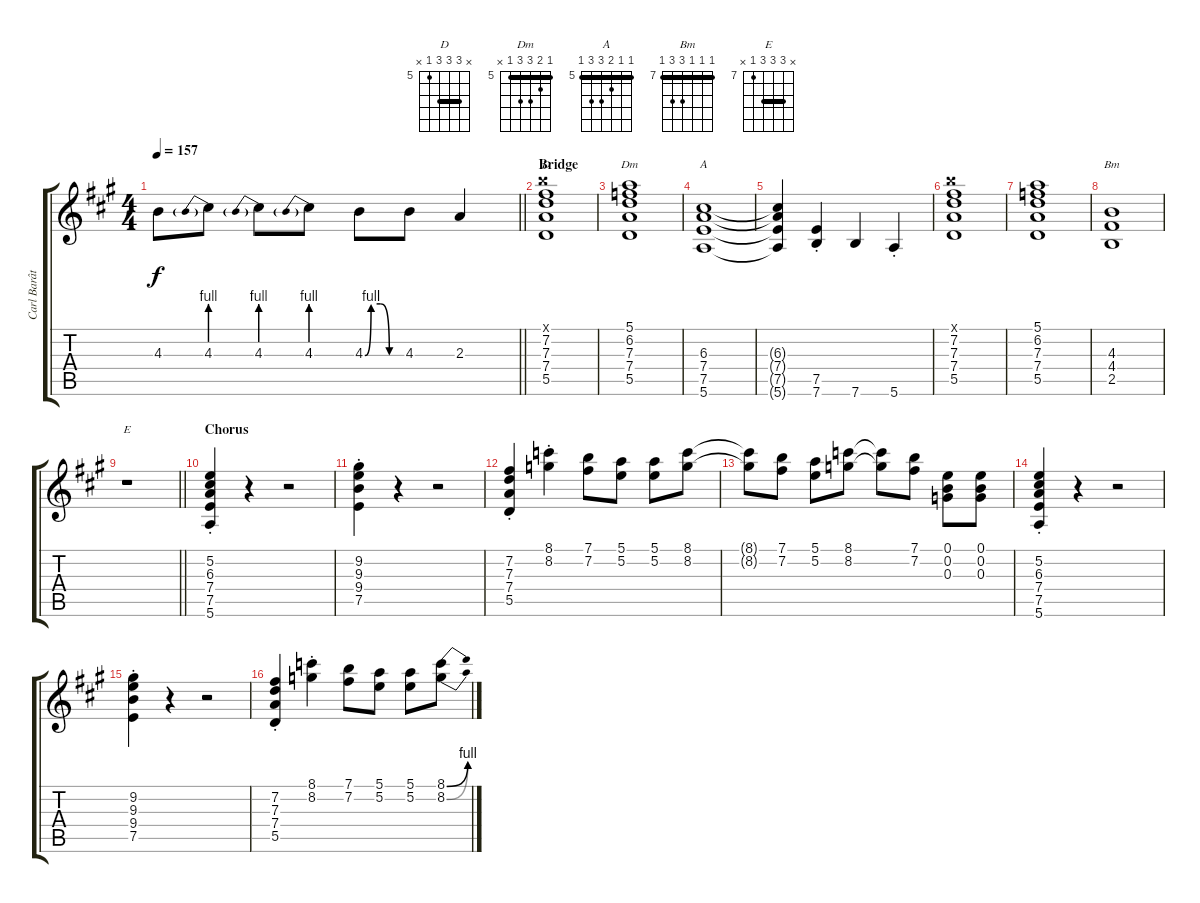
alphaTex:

\track ("Carl Barât" "Carl Barât") {instrument overdrivenguitar}
\staff {score tabs}
\tuning (E4 B3 G3 D3 A2 E2) {hide}
\chord ("D" x 7 7 7 5 x) {firstfret 5 barre 7}
\chord ("Dm" 5 6 7 7 5 x) {firstfret 5 barre 5}
\chord ("A" 5 5 6 7 7 5) {firstfret 5 barre 5}
\chord ("Bm" 7 7 7 9 9 7) {firstfret 7 barre 7}
\chord ("E" x 9 9 9 7 x) {firstfret 7 barre 9}
\ts (4 4)
\tempo 157
\clef g2
\barLineRight lightlight
\ks a
4.3{t}.8{dy f} 4.3{be (prebend 0 4 60 4)}.8 4.3{be (prebend 0 4 60 4)}.8 4.3{be (prebend 0 4 60 4)}.8 4.3{be (custom 0 0 10 4 25 4 40 0 60 0)}.8 4.3.8 2.3.4 |
\section ("" "Bridge")
(7.1{x} 7.2 7.3 7.4 5.5).1{ch "D"} |
(5.1 6.2 7.3 7.4 5.5).1{ch "Dm"} |
(6.3 7.4 7.5 5.6).1{ch "A"} |
(6.3{t} 7.4{t} 7.5{t} 5.6{t}).4 (7.5{st} 7.6{st}).4 7.6.4 5.6{st}.4 |
(7.1{x} 7.2 7.3 7.4 5.5).1 |
(5.1 6.2 7.3 7.4 5.5).1 |
(4.3 4.4 2.5).1{ch "Bm"} |
\barLineRight lightlight
r.1{ch "E"} |
\section ("" "Chorus")
(5.2{st} 6.3{st} 7.4{st} 7.5{st} 5.6{st}).4 r.4 r.2 |
(9.2{st} 9.3{st} 9.4{st} 7.5{st}).4 r.4 r.2 |
(7.2{st} 7.3{st} 7.4{st} 5.5{st}).4 (8.1{st} 8.2{st}).4 (7.1 7.2).8 (5.1 5.2).8 (5.1 5.2).8 (8.1 8.2).8 |
(8.1{t} 8.2{t}).8 (7.1 7.2).8 (5.1 5.2).8 (8.1 8.2).8 (8.1{t} 8.2{t}).8 (7.1 7.2).8 (0.1 0.2 0.3).8 (0.1 0.2 0.3).8 |
(5.2{st} 6.3{st} 7.4{st} 7.5{st} 5.6{st}).4 r.4 r.2 |
(9.2{st} 9.3{st} 9.4{st} 7.5{st}).4 r.4 r.2 |
(7.2{st} 7.3{st} 7.4{st} 5.5{st}).4 (8.1{st} 8.2{st}).4 (7.1 7.2).8 (5.1 5.2).8 (5.1 5.2).8 (8.1{be (bend 0 0 60 4)} 8.2{be (bend 0 0 60 4)}).8
